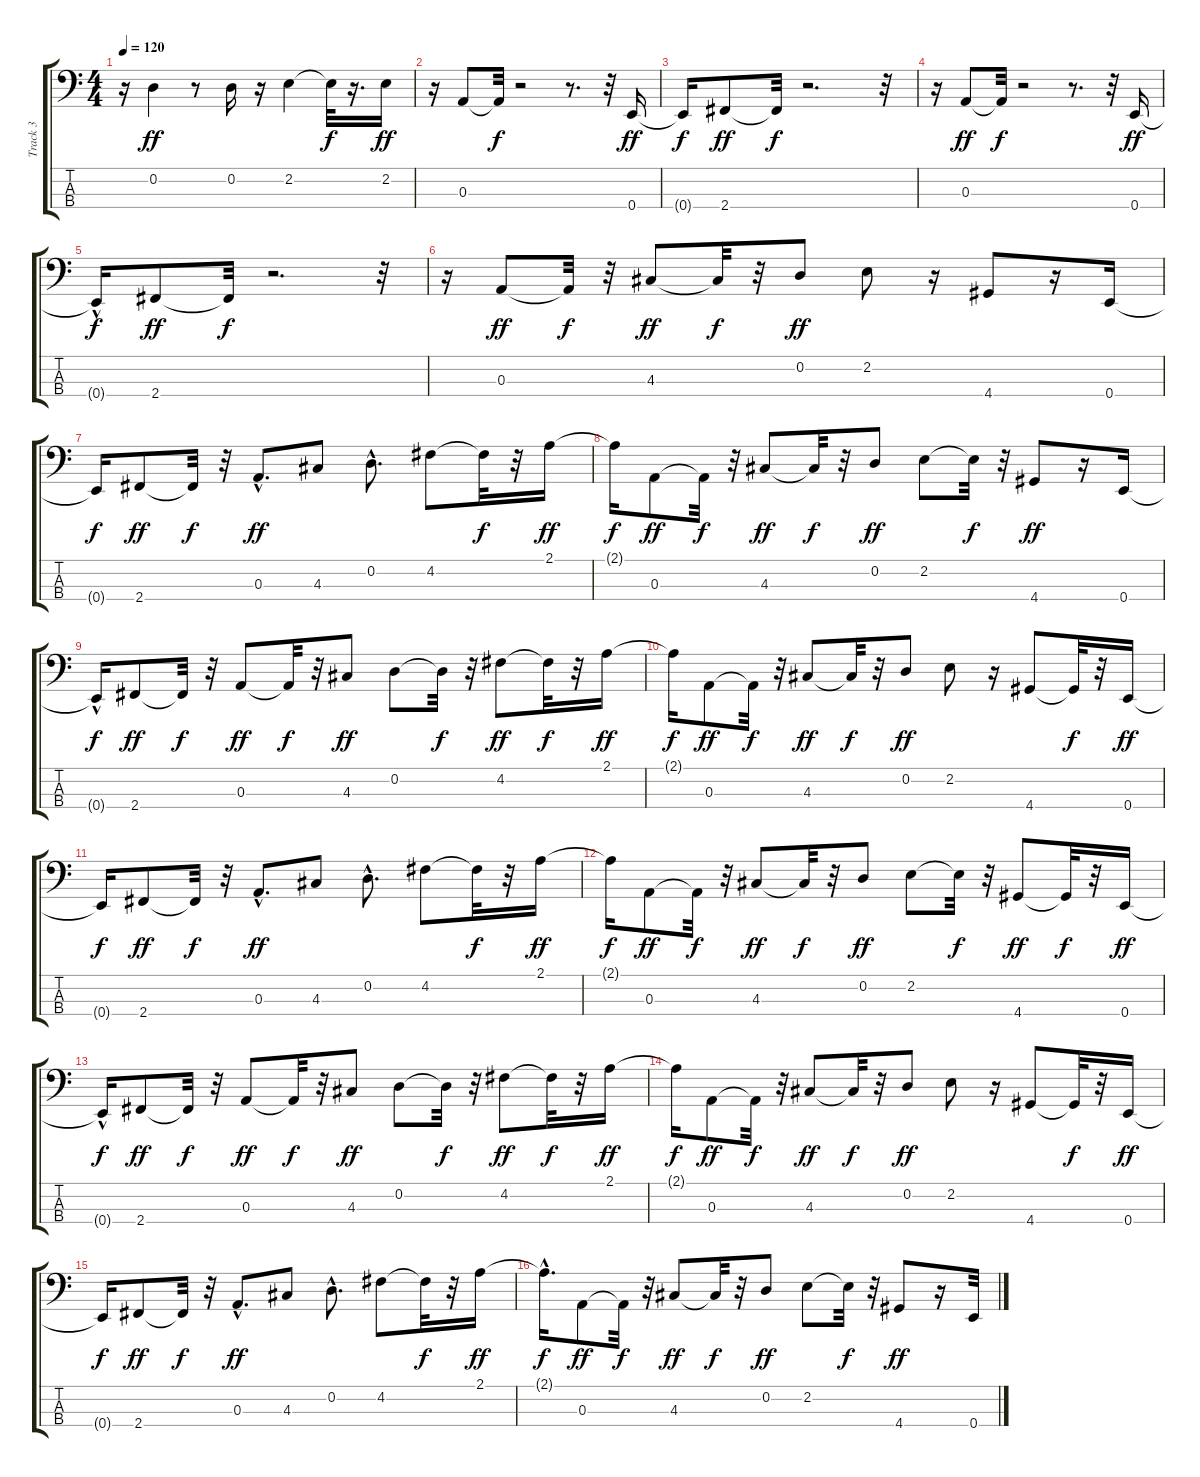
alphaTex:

\track ("Track 3" "Track 3") {instrument electricbassfinger}
\staff {score tabs}
\tuning (G2 D2 A1 E1) {hide}
\ts (4 4)
\tempo 120
\clef f4
\ks c
r.16{dy ff} 0.2.4 r.8 0.2.16 r.16 2.2.4 2.2{t}.32{dy f} r.16{d} 2.2.16{dy ff} |
r.16 0.3.8 0.3{t}.32{dy f} r.2 r.8{d} r.32 0.4.16{dy ff} |
0.4{t}.16{dy f} 2.4.8{dy ff} 2.4{t}.32{dy f} r.2{d} r.32 |
r.16 0.3.8{dy ff} 0.3{t}.32{dy f} r.2 r.8{d} r.32 0.4.16{dy ff} |
0.4{hac t}.16{dy f} 2.4.8{dy ff} 2.4{t}.32{dy f} r.2{d} r.32 |
r.16 0.3.8{dy ff} 0.3{t}.32{dy f} r.32 4.3.8{dy ff} 4.3{t}.32{dy f} r.32 0.2.8{dy ff} 2.2.8 r.16 4.4.8 r.16 0.4.16 |
0.4{t}.16{dy f} 2.4.8{dy ff} 2.4{t}.32{dy f} r.32 0.3{hac}.8{d dy ff} 4.3.8 0.2{hac}.8{d} 4.2.8 4.2{t}.32{dy f} r.32 2.1.16{dy ff} |
2.1{t}.16{dy f} 0.3.8{dy ff} 0.3{t}.32{dy f} r.32 4.3.8{dy ff} 4.3{t}.32{dy f} r.32 0.2.8{dy ff} 2.2.8 2.2{t}.32{dy f} r.32 4.4.8{dy ff} r.16 0.4.16 |
0.4{hac t}.16{dy f} 2.4.8{dy ff} 2.4{t}.32{dy f} r.32 0.3.8{dy ff} 0.3{t}.32{dy f} r.32 4.3.8{dy ff} 0.2.8 0.2{t}.32{dy f} r.32 4.2.8{dy ff} 4.2{t}.32{dy f} r.32 2.1.16{dy ff} |
2.1{t}.16{dy f} 0.3.8{dy ff} 0.3{t}.32{dy f} r.32 4.3.8{dy ff} 4.3{t}.32{dy f} r.32 0.2.8{dy ff} 2.2.8 r.16 4.4.8 4.4{t}.32{dy f} r.32 0.4.16{dy ff} |
0.4{t}.16{dy f} 2.4.8{dy ff} 2.4{t}.32{dy f} r.32 0.3{hac}.8{d dy ff} 4.3.8 0.2{hac}.8{d} 4.2.8 4.2{t}.32{dy f} r.32 2.1.16{dy ff} |
2.1{t}.16{dy f} 0.3.8{dy ff} 0.3{t}.32{dy f} r.32 4.3.8{dy ff} 4.3{t}.32{dy f} r.32 0.2.8{dy ff} 2.2.8 2.2{t}.32{dy f} r.32 4.4.8{dy ff} 4.4{t}.32{dy f} r.32 0.4.16{dy ff} |
0.4{hac t}.16{dy f} 2.4.8{dy ff} 2.4{t}.32{dy f} r.32 0.3.8{dy ff} 0.3{t}.32{dy f} r.32 4.3.8{dy ff} 0.2.8 0.2{t}.32{dy f} r.32 4.2.8{dy ff} 4.2{t}.32{dy f} r.32 2.1.16{dy ff} |
2.1{t}.16{dy f} 0.3.8{dy ff} 0.3{t}.32{dy f} r.32 4.3.8{dy ff} 4.3{t}.32{dy f} r.32 0.2.8{dy ff} 2.2.8 r.16 4.4.8 4.4{t}.32{dy f} r.32 0.4.16{dy ff} |
0.4{t}.16{dy f} 2.4.8{dy ff} 2.4{t}.32{dy f} r.32 0.3{hac}.8{d dy ff} 4.3.8 0.2{hac}.8{d} 4.2.8 4.2{t}.32{dy f} r.32 2.1.16{dy ff} |
2.1{hac t}.16{d dy f} 0.3.8{dy ff} 0.3{t}.32{dy f} r.32 4.3.8{dy ff} 4.3{t}.32{dy f} r.32 0.2.8{dy ff} 2.2.8 2.2{t}.32{dy f} r.32 4.4.8{dy ff} r.16 0.4.32
